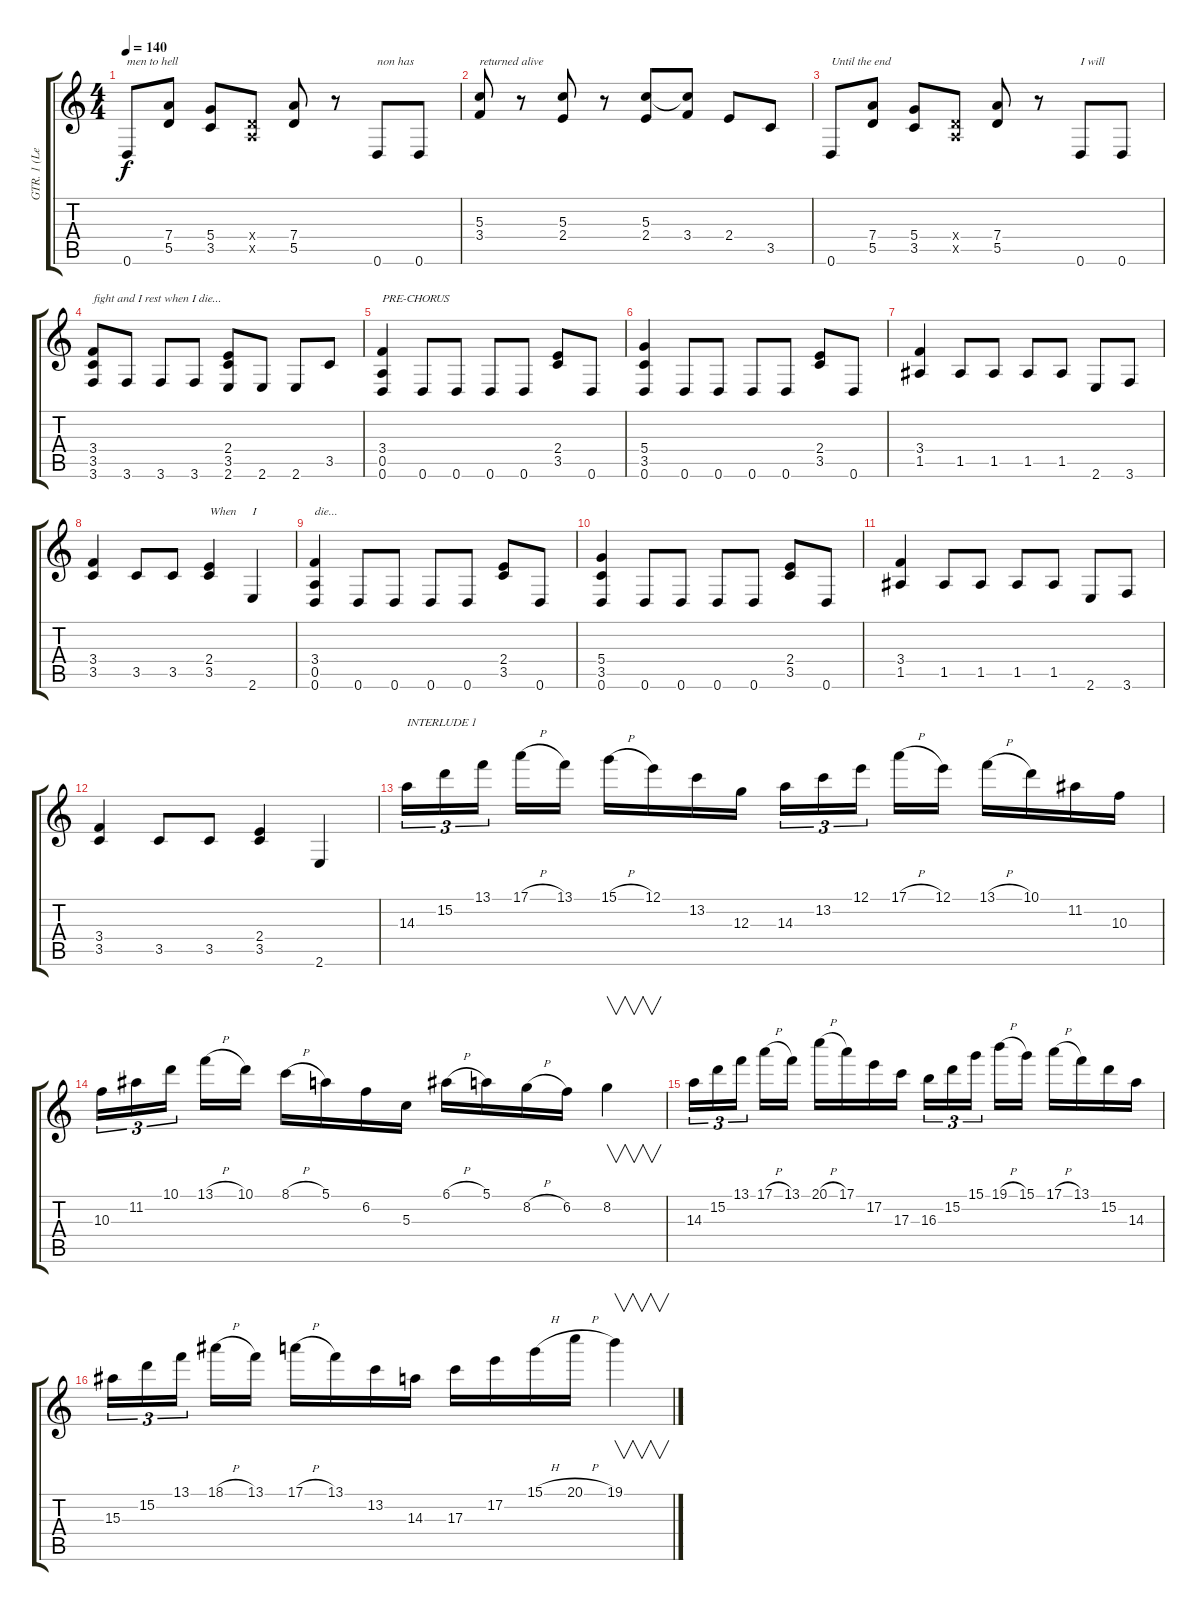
\track ("GTR. 1 (Lead)" "GTR. 1 (Le") {instrument distortionguitar}
\staff {score tabs}
\tuning (E4 B3 G3 D3 A2 D2) {hide}
\ts (4 4)
\tempo 140
\clef g2
\ks c
0.6.8{txt "men to hell" dy f} (7.4 5.5).8 (5.4 3.5).8 (0.4{x} 0.5{x}).8 (7.4 5.5).8 r.8 0.6.8{txt "non has"} 0.6.8 |
(5.3 3.4).8{txt "returned alive"} r.8 (5.3 2.4).8 r.8 (5.3 2.4).8 (5.3{t} 3.4).8 2.4.8 3.5.8 |
0.6.8{txt "Until the end "} (7.4 5.5).8 (5.4 3.5).8 (0.4{x} 0.5{x}).8 (7.4 5.5).8 r.8 0.6.8{txt "I will"} 0.6.8 |
(3.4 3.5 3.6).8{txt "fight and I rest when I die..."} 3.6.8 3.6.8 3.6.8 (2.4 3.5 2.6).8 2.6.8 2.6.8 3.5.8 |
(3.4 0.5 0.6).4{txt "PRE-CHORUS"} 0.6.8 0.6.8 0.6.8 0.6.8 (2.4 3.5).8 0.6.8 |
(5.4 3.5 0.6).4 0.6.8 0.6.8 0.6.8 0.6.8 (2.4 3.5).8 0.6.8 |
(3.4 1.5).4 1.5.8 1.5.8 1.5.8 1.5.8 2.6.8 3.6.8 |
(3.4 3.5).4 3.5.8 3.5.8 (2.4 3.5).4{txt "When"} 2.6.4{txt "I"} |
(3.4 0.5 0.6).4{txt "die..."} 0.6.8 0.6.8 0.6.8 0.6.8 (2.4 3.5).8 0.6.8 |
(5.4 3.5 0.6).4 0.6.8 0.6.8 0.6.8 0.6.8 (2.4 3.5).8 0.6.8 |
(3.4 1.5).4 1.5.8 1.5.8 1.5.8 1.5.8 2.6.8 3.6.8 |
(3.4 3.5).4 3.5.8 3.5.8 (2.4 3.5).4 2.6.4 |
14.3.16{tu (3 2) txt "INTERLUDE 1"} 15.2.16{tu (3 2)} 13.1.16{tu (3 2)} 17.1{h}.16 13.1.16 15.1{h}.16 12.1.16 13.2.16 12.3.16 14.3.16{tu (3 2)} 13.2.16{tu (3 2)} 12.1.16{tu (3 2)} 17.1{h}.16 12.1.16 13.1{h}.16 10.1.16 11.2.16 10.3.16 |
10.3.16{tu (3 2)} 11.2.16{tu (3 2)} 10.1.16{tu (3 2)} 13.1{h}.16 10.1.16 8.1{h}.16 5.1.16 6.2.16 5.3.16 6.1{h}.16 5.1.16 8.2{h}.16 6.2.16 8.2.4{v} |
14.3.16{tu (3 2)} 15.2.16{tu (3 2)} 13.1.16{tu (3 2)} 17.1{h}.16 13.1.16 20.1{h}.16 17.1.16 17.2.16 17.3.16 16.3.16{tu (3 2)} 15.2.16{tu (3 2)} 15.1.16{tu (3 2)} 19.1{h}.16 15.1.16 17.1{h}.16 13.1.16 15.2.16 14.3.16 |
15.3.16{tu (3 2)} 15.2.16{tu (3 2)} 13.1.16{tu (3 2)} 18.1{h}.16 13.1.16 17.1{h}.16 13.1.16 13.2.16 14.3.16 17.3.16 17.2.16 15.1{h}.16 20.1{h}.16 19.1.4{v}
